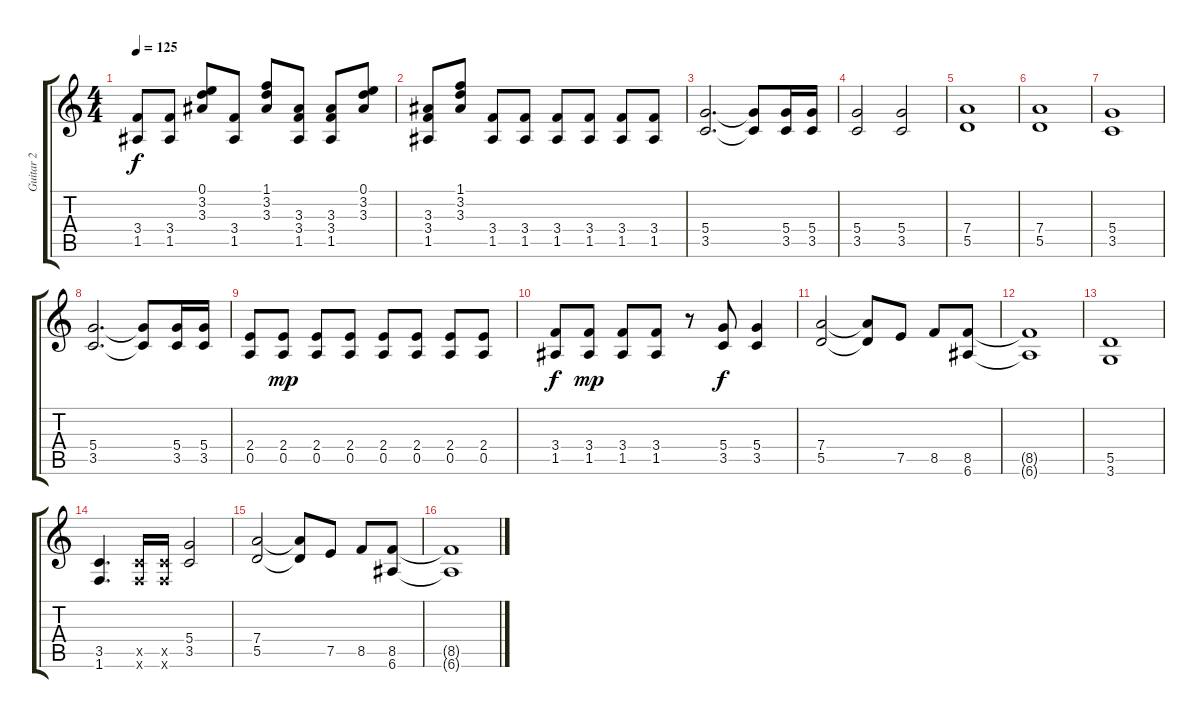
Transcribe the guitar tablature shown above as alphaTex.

\track ("Guitar 2" "Guitar 2") {instrument distortionguitar}
\staff {score tabs}
\tuning (E4 B3 G3 D3 A2 E2) {hide}
\ts (4 4)
\tempo 125
\clef g2
\ks c
(3.4 1.5).8{dy f} (3.4 1.5).8 (0.1 3.2 3.3).8 (3.4 1.5).8 (1.1 3.2 3.3).8 (3.3 3.4 1.5).8 (3.3 3.4 1.5).8 (0.1 3.2 3.3).8 |
(3.3 3.4 1.5).8 (1.1 3.2 3.3).8 (3.4 1.5).8 (3.4 1.5).8 (3.4 1.5).8 (3.4 1.5).8 (3.4 1.5).8 (3.4 1.5).8 |
(5.4 3.5).2{d} (5.4{t} 3.5{t}).8 (5.4 3.5).16 (5.4 3.5).16 |
(5.4 3.5).2 (5.4 3.5).2 |
(7.4 5.5).1 |
(7.4 5.5).1 |
(5.4 3.5).1 |
(5.4 3.5).2{d} (5.4{t} 3.5{t}).8 (5.4 3.5).16 (5.4 3.5).16 |
(2.4 0.5).8 (2.4 0.5).8{dy mp} (2.4 0.5).8 (2.4 0.5).8 (2.4 0.5).8 (2.4 0.5).8 (2.4 0.5).8 (2.4 0.5).8 |
(3.4 1.5).8{dy f} (3.4 1.5).8{dy mp} (3.4 1.5).8 (3.4 1.5).8 r.8 (5.4 3.5).8{dy f} (5.4 3.5).4 |
(7.4 5.5).2 (7.4{t} 5.5{t}).8 7.5.8 8.5.8 (8.5 6.6).8 |
(8.5{t} 6.6{t}).1 |
(5.5 3.6).1 |
(3.5 1.6).4{d} (3.5{x} 1.6{x}).16 (3.5{x} 1.6{x}).16 (5.4 3.5).2 |
(7.4 5.5).2 (7.4{t} 5.5{t}).8 7.5.8 8.5.8 (8.5 6.6).8 |
(8.5{t} 6.6{t}).1
